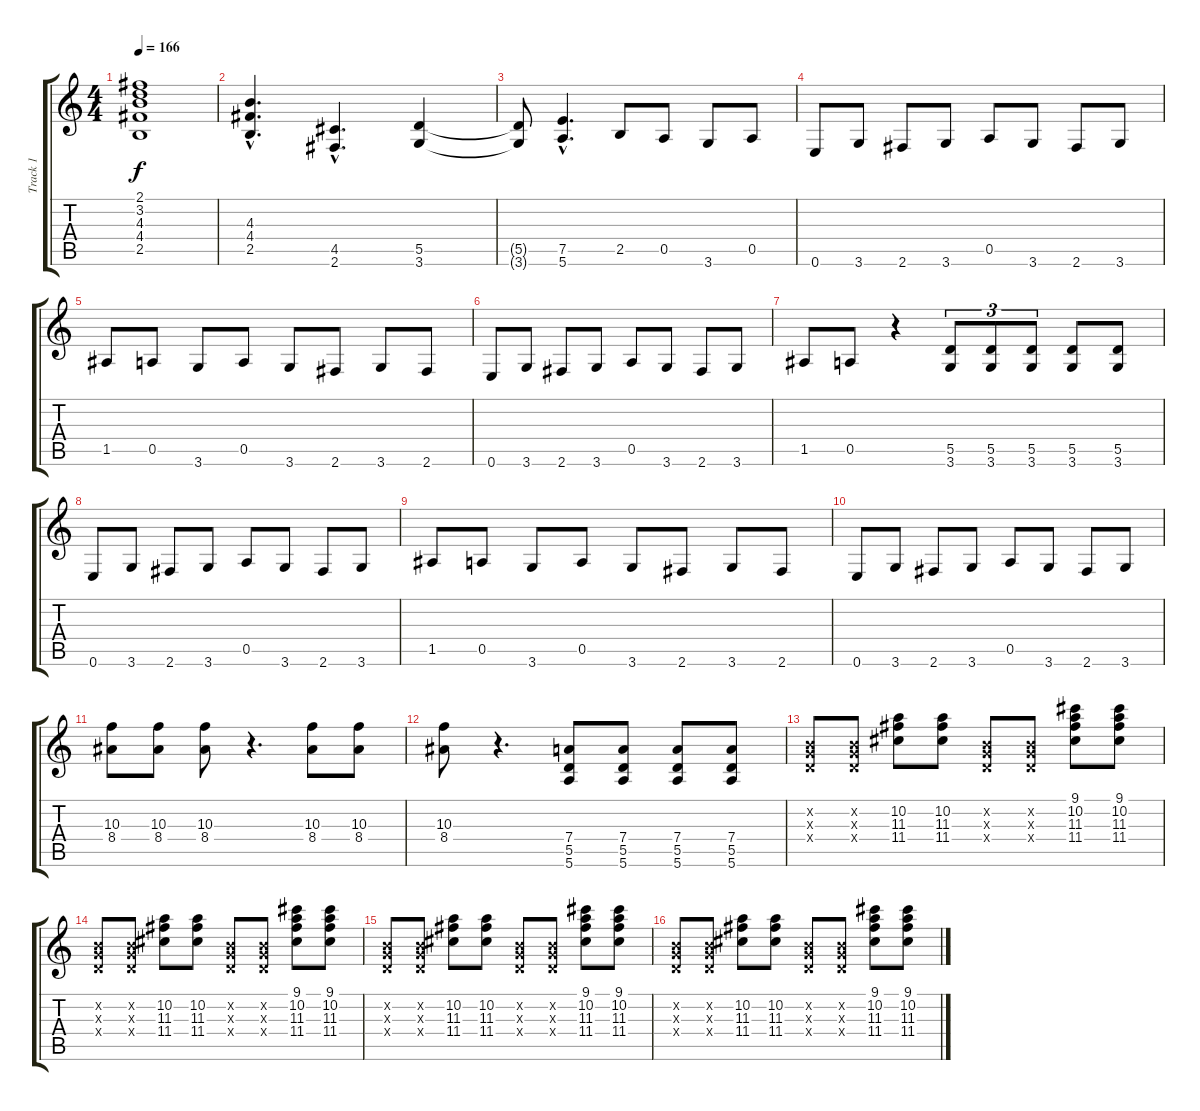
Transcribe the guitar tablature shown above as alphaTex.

\track ("Track 1" "Track 1") {instrument distortionguitar}
\staff {score tabs}
\tuning (E4 B3 G3 D3 A2 E2) {hide}
\ts (4 4)
\tempo 166
\clef g2
\ks c
(2.1{t} 3.2{t} 4.3{t} 4.4{t} 2.5{t}).1{dy f} |
(4.3{hac} 4.4{hac} 2.5{hac}).4{d} (4.5{hac} 2.6{hac}).4{d} (5.5 3.6).4 |
(5.5{t} 3.6{t}).8 (7.5{hac} 5.6{hac}).4{d} 2.5.8 0.5.8 3.6.8 0.5.8 |
0.6.8 3.6.8 2.6.8 3.6.8 0.5.8 3.6.8 2.6.8 3.6.8 |
1.5.8 0.5.8 3.6.8 0.5.8 3.6.8 2.6.8 3.6.8 2.6.8 |
0.6.8 3.6.8 2.6.8 3.6.8 0.5.8 3.6.8 2.6.8 3.6.8 |
1.5.8 0.5.8 r.4 (5.5 3.6).8{tu (3 2)} (5.5 3.6).8{tu (3 2)} (5.5 3.6).8{tu (3 2)} (5.5 3.6).8 (5.5 3.6).8 |
0.6.8 3.6.8 2.6.8 3.6.8 0.5.8 3.6.8 2.6.8 3.6.8 |
1.5.8 0.5.8 3.6.8 0.5.8 3.6.8 2.6.8 3.6.8 2.6.8 |
0.6.8 3.6.8 2.6.8 3.6.8 0.5.8 3.6.8 2.6.8 3.6.8 |
(10.3 8.4).8 (10.3 8.4).8 (10.3 8.4).8 r.4{d} (10.3 8.4).8 (10.3 8.4).8 |
(10.3 8.4).8 r.4{d} (7.4 5.5 5.6).8 (7.4 5.5 5.6).8 (7.4 5.5 5.6).8 (7.4 5.5 5.6).8 |
(0.2{x} 0.3{x} 0.4{x}).8 (0.2{x} 0.3{x} 0.4{x}).8 (10.2 11.3 11.4).8 (10.2 11.3 11.4).8 (0.2{x} 0.3{x} 0.4{x}).8 (0.2{x} 0.3{x} 0.4{x}).8 (9.1 10.2 11.3 11.4).8 (9.1 10.2 11.3 11.4).8 |
(0.2{x} 0.3{x} 0.4{x}).8 (0.2{x} 0.3{x} 0.4{x}).8 (10.2 11.3 11.4).8 (10.2 11.3 11.4).8 (0.2{x} 0.3{x} 0.4{x}).8 (0.2{x} 0.3{x} 0.4{x}).8 (9.1 10.2 11.3 11.4).8 (9.1 10.2 11.3 11.4).8 |
(0.2{x} 0.3{x} 0.4{x}).8 (0.2{x} 0.3{x} 0.4{x}).8 (10.2 11.3 11.4).8 (10.2 11.3 11.4).8 (0.2{x} 0.3{x} 0.4{x}).8 (0.2{x} 0.3{x} 0.4{x}).8 (9.1 10.2 11.3 11.4).8 (9.1 10.2 11.3 11.4).8 |
(0.2{x} 0.3{x} 0.4{x}).8 (0.2{x} 0.3{x} 0.4{x}).8 (10.2 11.3 11.4).8 (10.2 11.3 11.4).8 (0.2{x} 0.3{x} 0.4{x}).8 (0.2{x} 0.3{x} 0.4{x}).8 (9.1 10.2 11.3 11.4).8 (9.1 10.2 11.3 11.4).8
